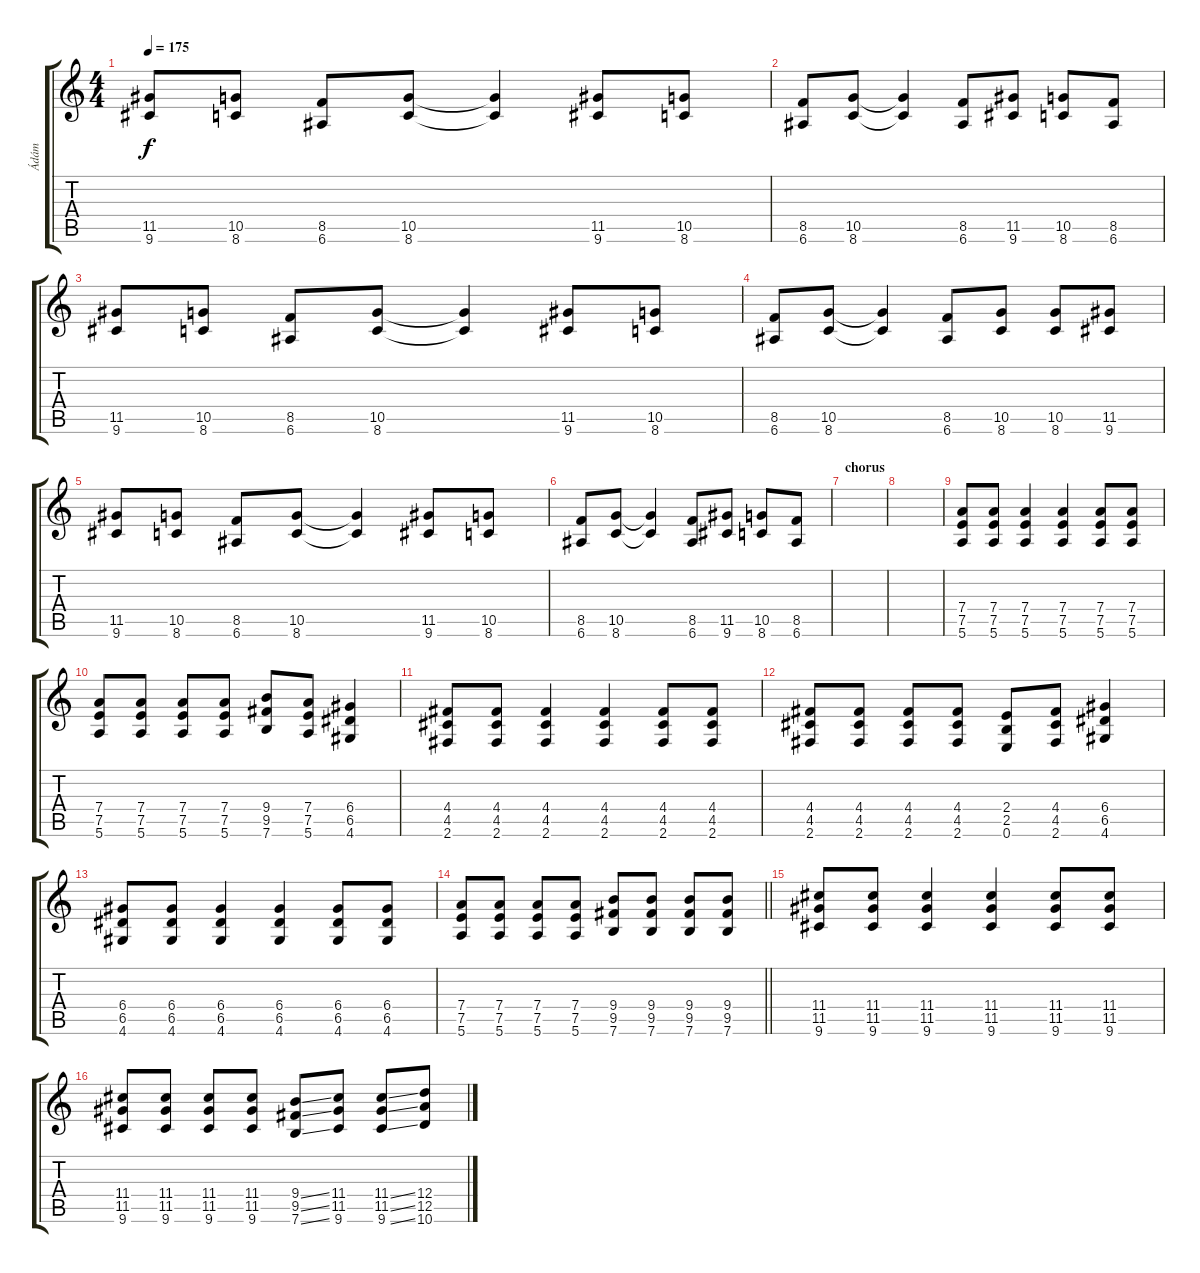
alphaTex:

\track ("Ádám" "Ádám") {instrument distortionguitar}
\staff {score tabs}
\tuning (E4 B3 G3 D3 A2 E2) {hide}
\ts (4 4)
\tempo 175
\clef g2
\ks c
(11.5 9.6).8{dy f} (10.5 8.6).8 (8.5 6.6).8 (10.5 8.6).8 (10.5{t} 8.6{t}).4 (11.5 9.6).8 (10.5 8.6).8 |
(8.5 6.6).8 (10.5 8.6).8 (10.5{t} 8.6{t}).4 (8.5 6.6).8 (11.5 9.6).8 (10.5 8.6).8 (8.5 6.6).8 |
(11.5 9.6).8 (10.5 8.6).8 (8.5 6.6).8 (10.5 8.6).8 (10.5{t} 8.6{t}).4 (11.5 9.6).8 (10.5 8.6).8 |
(8.5 6.6).8 (10.5 8.6).8 (10.5{t} 8.6{t}).4 (8.5 6.6).8 (10.5 8.6).8 (10.5 8.6).8 (11.5 9.6).8 |
(11.5 9.6).8 (10.5 8.6).8 (8.5 6.6).8 (10.5 8.6).8 (10.5{t} 8.6{t}).4 (11.5 9.6).8 (10.5 8.6).8 |
(8.5 6.6).8 (10.5 8.6).8 (10.5{t} 8.6{t}).4 (8.5 6.6).8 (11.5 9.6).8 (10.5 8.6).8 (8.5 6.6).8 |
\section ("" "chorus")
|
|
(7.4 7.5 5.6).8 (7.4 7.5 5.6).8 (7.4 7.5 5.6).4 (7.4 7.5 5.6).4 (7.4 7.5 5.6).8 (7.4 7.5 5.6).8 |
(7.4 7.5 5.6).8 (7.4 7.5 5.6).8 (7.4 7.5 5.6).8 (7.4 7.5 5.6).8 (9.4 9.5 7.6).8 (7.4 7.5 5.6).8 (6.4 6.5 4.6).4 |
(4.4 4.5 2.6).8 (4.4 4.5 2.6).8 (4.4 4.5 2.6).4 (4.4 4.5 2.6).4 (4.4 4.5 2.6).8 (4.4 4.5 2.6).8 |
(4.4 4.5 2.6).8 (4.4 4.5 2.6).8 (4.4 4.5 2.6).8 (4.4 4.5 2.6).8 (2.4 2.5 0.6).8 (4.4 4.5 2.6).8 (6.4 6.5 4.6).4 |
(6.4 6.5 4.6).8 (6.4 6.5 4.6).8 (6.4 6.5 4.6).4 (6.4 6.5 4.6).4 (6.4 6.5 4.6).8 (6.4 6.5 4.6).8 |
\barLineRight lightlight
(7.4 7.5 5.6).8 (7.4 7.5 5.6).8 (7.4 7.5 5.6).8 (7.4 7.5 5.6).8 (9.4 9.5 7.6).8 (9.4 9.5 7.6).8 (9.4 9.5 7.6).8 (9.4 9.5 7.6).8 |
(11.4 11.5 9.6).8 (11.4 11.5 9.6).8 (11.4 11.5 9.6).4 (11.4 11.5 9.6).4 (11.4 11.5 9.6).8 (11.4 11.5 9.6).8 |
(11.4 11.5 9.6).8 (11.4 11.5 9.6).8 (11.4 11.5 9.6).8 (11.4 11.5 9.6).8 (9.4{ss} 9.5{ss} 7.6{ss}).8 (11.4 11.5 9.6).8 (11.4{ss} 11.5{ss} 9.6{ss}).8 (12.4 12.5 10.6).8
